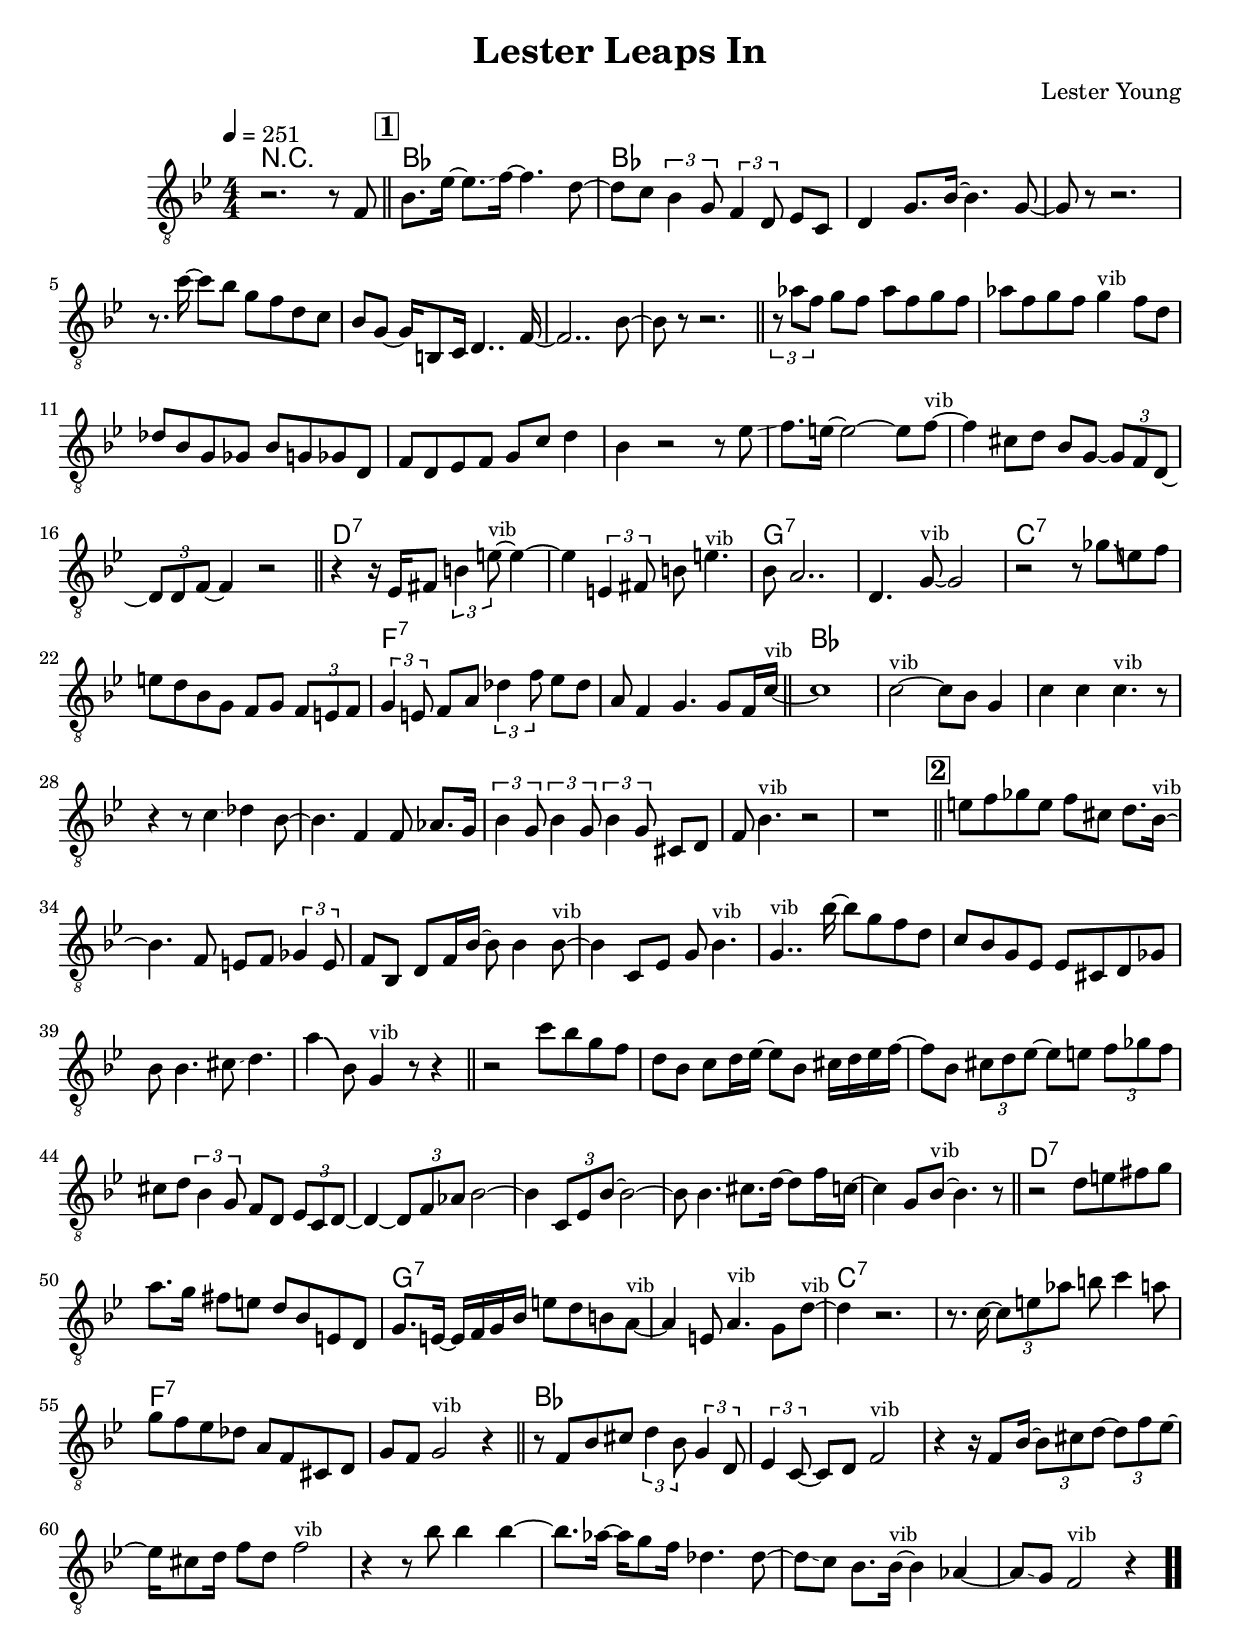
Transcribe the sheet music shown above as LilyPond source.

\version "2.13.2"

#(ly:set-option 'point-and-click #f)

\header {
  title = "Lester Leaps In"
  composer = "Lester Young"
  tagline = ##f
}
global =
{
    \override Staff.TimeSignature #'style = #'()
    \time 4/4
    \clef "treble_8"
    \key bes \major
    \override Rest #'direction = #'0
    \override MultiMeasureRest #'staff-position = #0
}
\score
{
<<
    \transpose c' c'

    \new ChordNames { \chords {
      \set majorSevenSymbol = \markup { "maj7" }
      \set minorChordModifier = \markup { \char ##x2013 }
      | r1 
      | bes1 | bes1 | s1 | s1 | s1 | s1 | s1 | s1 
      | s1 | s1 | s1 | s1 | s1 | s1 | s1 | s1 
      | d1:7 | s1 | g1:7 | s1 | c1:7 | s1 | f1:7 | s1 
      | bes1 | s1 | s1 | s1 | s1 | s1 | s1 | s1 
      | s1 | s1 | s1 | s1 | s1 | s1 | s1 | s1 
      | s1 | s1 | s1 | s1 | s1 | s1 | s1 | s1 
      | d1:7 | s1 | g1:7 | s1 | c1:7 | s1 | f1:7 | s1 
      | bes1 | s1 | s1 | s1 | s1 | s1 | s1 | s1|
      }
      }

    \new Staff
    <<
    \transpose c' c'

    {
      \global
  		%\override Score.MetronomeMark #'transparent = ##t
  		%\override Score.MetronomeMark #'stencil = ##f
  		
  		\override HorizontalBracket #'direction = #UP
  		\override HorizontalBracket #'bracket-flare = #'(0 . 0)
  		
  		\override TextSpanner #'dash-fraction = #1.0
  		\override TextSpanner #'bound-details #'left #'text = \markup{ \concat{\draw-line #'(0 . -1.0) \draw-line #'(1.0 . 0) }}
  		\override TextSpanner #'bound-details #'right #'text = \markup{ \concat{ \draw-line #'(1.0 . 0) \draw-line #'(0 . -1.0) }}
          \set Score.markFormatter = #format-mark-box-numbers


      \tempo 4 = 251
      \set Score.currentBarNumber = #0
     
      | r2. r8 f8 
      \bar "||" \mark \default bes8. es'16~ es'8.\glissando  f'16~ f'4. d'8~ 
      | d'8 c'8 \tuplet 3/2 {bes4 g8} \tuplet 3/2 {f4 d8} es8 c8 
      | d4 g8. bes16~ bes4. g8~ 
      | g8 r8 r2. 
      | r8. c''16~ c''8 bes'8 g'8 f'8 d'8 c'8 
      | bes8 g8~ g16 b,8 c16 d4.. f16~ 
      | f2.. bes8~ 
      | bes8 r8 r2. 
      \bar "||" \tuplet 3/2 {r8 aes'8 f'8} g'8 f'8 aes'8 f'8 g'8 f'8 
      | aes'8 f'8 g'8 f'8 g'4^\markup{\left-align \small vib} f'8 d'8 
      | des'8 bes8 g8 ges8 bes8 g8 ges8 d8 
      | f8 d8 es8 f8 g8 c'8 d'4 
      | bes4 r2 r8 es'8\glissando  
      | f'8. e'16~ e'2~ e'8 f'8~^\markup{\left-align \small vib} 
      | f'4 cis'8 d'8 bes8 g8~ \tuplet 3/2 {g8 f8 d8~} 
      | \tuplet 3/2 {d8 d8 f8~} f4 r2 
      \bar "||" r4 r16 es16 fis8 \tuplet 3/2 {b4 e'8~^\markup{\left-align \small vib}} e'4~ 
      | e'4 \tuplet 3/2 {e4 fis8} b8 e'4.^\markup{\left-align \small vib} 
      | bes8 a2.. 
      | d4. g8~^\markup{\left-align \small vib} g2 
      | r2 r8 ges'8\bendAfter #-4  e'8 f'8 
      | e'8 d'8 bes8 g8 f8 g8 \tuplet 3/2 {f8 e8 f8} 
      | \tuplet 3/2 {g4 e8} f8 a8 \tuplet 3/2 {des'4 f'8} es'8 des'8 
      | a8 f4 g4. g8 f16 c'16~^\markup{\left-align \small vib} 
      \bar "||" c'1 
      | c'2~^\markup{\left-align \small vib} c'8 bes8 g4 
      | c'4 c'4 c'4.^\markup{\left-align \small vib} r8 
      | r4 r8 c'4\glissando  des'4 bes8~ 
      | bes4. f4 f8 aes8. g16 
      | \tuplet 3/2 {bes4 g8} \tuplet 3/2 {bes4 g8} \tuplet 3/2 {bes4 g8} cis8 d8 
      | f8 bes4.^\markup{\left-align \small vib} r2 
      | r1 
      \bar "||" \mark \default e'8 f'8 ges'8 e'8 f'8 cis'8 d'8. bes16~^\markup{\left-align \small vib} 
      | bes4. f8 e8 f8 \tuplet 3/2 {ges4 e8} 
      | f8 bes,8 d8 f16 bes16~ bes8 bes4 bes8~^\markup{\left-align \small vib} 
      | bes4 c8 es8 g8 bes4.^\markup{\left-align \small vib} 
      | g4..^\markup{\left-align \small vib} bes'16~ bes'8 g'8 f'8 d'8 
      | c'8 bes8 g8 es8 es8 cis8 d8 ges8 
      | bes8 bes4. cis'8\glissando  d'4. 
      | a'4\bendAfter #-4  bes8 g4^\markup{\left-align \small vib} r8 r4 
      \bar "||" r2 c''8 bes'8 g'8 f'8 
      | d'8 bes8 c'8 d'16 es'16~ es'8 bes8 cis'16 d'16 es'16 f'16~ 
      | f'8 bes8 \tuplet 3/2 {cis'8 d'8 es'8~} es'8 e'8 \tuplet 3/2 {f'8 ges'8 f'8} 
      | cis'8 d'8 \tuplet 3/2 {bes4 g8} f8 d8 \tuplet 3/2 {es8 c8 d8~} 
      | d4~ \tuplet 3/2 {d8 f8 aes8\glissando } bes2~ 
      | bes4 \tuplet 3/2 {c8 es8 bes8~} bes2~ 
      | bes8 bes4. cis'8.\glissando  d'16~ d'8 f'16 c'16~ 
      | c'4 g8 bes8~^\markup{\left-align \small vib} bes4. r8 
      \bar "||" r2 d'8 e'8 fis'8 g'8 
      | a'8. g'16 fis'8 e'8 d'8 bes8 e8 d8 
      | g8. e16~ e16 f16 g16 bes16 e'8 d'8 b8 a8~^\markup{\left-align \small vib} 
      | a4 e8 a4.^\markup{\left-align \small vib} g8 d'8~^\markup{\left-align \small vib} 
      | d'4 r2. 
      | r8. c'16~ \tuplet 3/2 {c'8 e'8 aes'8} b'8 c''4 a'8 
      | g'8 f'8 es'8 des'8 a8 f8 cis8 d8 
      | g8 f8 g2^\markup{\left-align \small vib} r4 
      \bar "||" r8 f8 bes8 cis'8 \tuplet 3/2 {d'4 bes8} \tuplet 3/2 {g4 d8} 
      | \tuplet 3/2 {es4 c8~} c8 d8 f2^\markup{\left-align \small vib} 
      | r4 r16 f8 bes16~ \tuplet 3/2 {bes8 cis'8 d'8~} \tuplet 3/2 {d'8 f'8 es'8~} 
      | es'16 cis'8 d'16 f'8 d'8 f'2^\markup{\left-align \small vib} 
      | r4 r8 bes'8 bes'4 bes'4~ 
      | bes'8. aes'16~ aes'16 g'8 f'16 des'4. des'8~ 
      | des'8\glissando  c'8 bes8. bes16~^\markup{\left-align \small vib} bes4 aes4~ 
      | aes8\glissando  g8 f2^\markup{\left-align \small vib} r4\bar  ".."
    }
    >>
>>    
}
